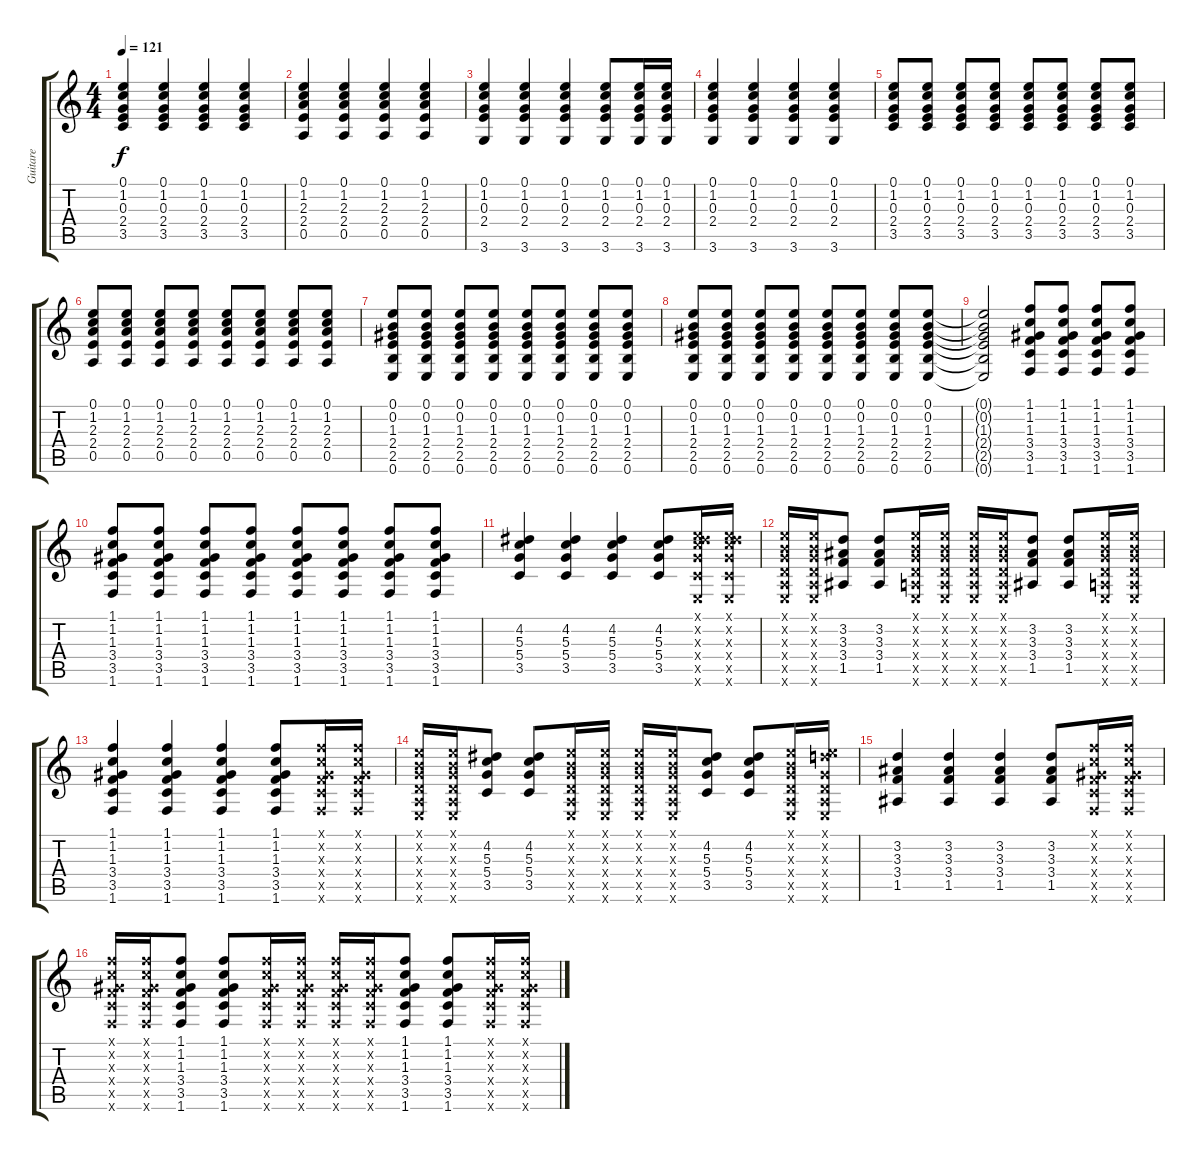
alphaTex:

\track ("Guitare" "Guitare") {instrument overdrivenguitar}
\staff {score tabs}
\tuning (E4 B3 G3 D3 A2 E2) {hide}
\ts (4 4)
\tempo 121
\clef g2
\ks c
(0.1 1.2 0.3 2.4 3.5).4{dy f} (0.1 1.2 0.3 2.4 3.5).4 (0.1 1.2 0.3 2.4 3.5).4 (0.1 1.2 0.3 2.4 3.5).4 |
(0.1 1.2 2.3 2.4 0.5).4 (0.1 1.2 2.3 2.4 0.5).4 (0.1 1.2 2.3 2.4 0.5).4 (0.1 1.2 2.3 2.4 0.5).4 |
(0.1 1.2 0.3 2.4 3.6).4 (0.1 1.2 0.3 2.4 3.6).4 (0.1 1.2 0.3 2.4 3.6).4 (0.1 1.2 0.3 2.4 3.6).8 (0.1 1.2 0.3 2.4 3.6).16 (0.1 1.2 0.3 2.4 3.6).16 |
(0.1 1.2 0.3 2.4 3.6).4 (0.1 1.2 0.3 2.4 3.6).4 (0.1 1.2 0.3 2.4 3.6).4 (0.1 1.2 0.3 2.4 3.6).4 |
(0.1 1.2 0.3 2.4 3.5).8 (0.1 1.2 0.3 2.4 3.5).8 (0.1 1.2 0.3 2.4 3.5).8 (0.1 1.2 0.3 2.4 3.5).8 (0.1 1.2 0.3 2.4 3.5).8 (0.1 1.2 0.3 2.4 3.5).8 (0.1 1.2 0.3 2.4 3.5).8 (0.1 1.2 0.3 2.4 3.5).8 |
(0.1 1.2 2.3 2.4 0.5).8 (0.1 1.2 2.3 2.4 0.5).8 (0.1 1.2 2.3 2.4 0.5).8 (0.1 1.2 2.3 2.4 0.5).8 (0.1 1.2 2.3 2.4 0.5).8 (0.1 1.2 2.3 2.4 0.5).8 (0.1 1.2 2.3 2.4 0.5).8 (0.1 1.2 2.3 2.4 0.5).8 |
(0.1 0.2 1.3 2.4 2.5 0.6).8 (0.1 0.2 1.3 2.4 2.5 0.6).8 (0.1 0.2 1.3 2.4 2.5 0.6).8 (0.1 0.2 1.3 2.4 2.5 0.6).8 (0.1 0.2 1.3 2.4 2.5 0.6).8 (0.1 0.2 1.3 2.4 2.5 0.6).8 (0.1 0.2 1.3 2.4 2.5 0.6).8 (0.1 0.2 1.3 2.4 2.5 0.6).8 |
(0.1 0.2 1.3 2.4 2.5 0.6).8 (0.1 0.2 1.3 2.4 2.5 0.6).8 (0.1 0.2 1.3 2.4 2.5 0.6).8 (0.1 0.2 1.3 2.4 2.5 0.6).8 (0.1 0.2 1.3 2.4 2.5 0.6).8 (0.1 0.2 1.3 2.4 2.5 0.6).8 (0.1 0.2 1.3 2.4 2.5 0.6).8 (0.1 0.2 1.3 2.4 2.5 0.6).8 |
(0.1{t} 0.2{t} 1.3{t} 2.4{t} 2.5{t} 0.6{t}).2 (1.1 1.2 1.3 3.4 3.5 1.6).8 (1.1 1.2 1.3 3.4 3.5 1.6).8 (1.1 1.2 1.3 3.4 3.5 1.6).8 (1.1 1.2 1.3 3.4 3.5 1.6).8 |
(1.1 1.2 1.3 3.4 3.5 1.6).8 (1.1 1.2 1.3 3.4 3.5 1.6).8 (1.1 1.2 1.3 3.4 3.5 1.6).8 (1.1 1.2 1.3 3.4 3.5 1.6).8 (1.1 1.2 1.3 3.4 3.5 1.6).8 (1.1 1.2 1.3 3.4 3.5 1.6).8 (1.1 1.2 1.3 3.4 3.5 1.6).8 (1.1 1.2 1.3 3.4 3.5 1.6).8 |
(4.2 5.3 5.4 3.5).4 (4.2 5.3 5.4 3.5).4 (4.2 5.3 5.4 3.5).4 (4.2 5.3 5.4 3.5).8 (0.1{x} 4.2{x} 5.3{x} 5.4{x} 3.5{x} 0.6{x}).16 (0.1{x} 4.2{x} 5.3{x} 5.4{x} 3.5{x} 0.6{x}).16 |
(0.1{x} 0.2{x} 0.3{x} 0.4{x} 0.5{x} 0.6{x}).16 (0.1{x} 0.2{x} 0.3{x} 0.4{x} 0.5{x} 0.6{x}).16 (3.2 3.3 3.4 1.5).8 (3.2 3.3 3.4 1.5).8 (0.1{x} 0.2{x} 0.3{x} 0.4{x} 0.5{x} 0.6{x}).16 (0.1{x} 0.2{x} 0.3{x} 0.4{x} 0.5{x} 0.6{x}).16 (0.1{x} 0.2{x} 0.3{x} 0.4{x} 0.5{x} 0.6{x}).16 (0.1{x} 0.2{x} 0.3{x} 0.4{x} 0.5{x} 0.6{x}).16 (3.2 3.3 3.4 1.5).8 (3.2 3.3 3.4 1.5).8 (0.1{x} 0.2{x} 0.3{x} 0.4{x} 0.5{x} 0.6{x}).16 (0.1{x} 0.2{x} 0.3{x} 0.4{x} 0.5{x} 0.6{x}).16 |
(1.1 1.2 1.3 3.4 3.5 1.6).4 (1.1 1.2 1.3 3.4 3.5 1.6).4 (1.1 1.2 1.3 3.4 3.5 1.6).4 (1.1 1.2 1.3 3.4 3.5 1.6).8 (1.1{x} 1.2{x} 1.3{x} 3.4{x} 3.5{x} 1.6{x}).16 (1.1{x} 1.2{x} 1.3{x} 3.4{x} 3.5{x} 1.6{x}).16 |
(0.1{x} 0.2{x} 0.3{x} 0.4{x} 0.5{x} 0.6{x}).16 (0.1{x} 0.2{x} 0.3{x} 0.4{x} 0.5{x} 0.6{x}).16 (4.2 5.3 5.4 3.5).8 (4.2 5.3 5.4 3.5).8 (0.1{x} 0.2{x} 0.3{x} 0.4{x} 0.5{x} 0.6{x}).16 (0.1{x} 0.2{x} 0.3{x} 0.4{x} 0.5{x} 0.6{x}).16 (0.1{x} 0.2{x} 0.3{x} 0.4{x} 0.5{x} 0.6{x}).16 (0.1{x} 0.2{x} 0.3{x} 0.4{x} 0.5{x} 0.6{x}).16 (4.2 5.3 5.4 3.5).8 (4.2 5.3 5.4 3.5).8 (0.1{x} 0.2{x} 0.3{x} 0.4{x} 0.5{x} 0.6{x}).16 (0.1{x} 3.2{x} 0.3{x} 0.4{x} 0.5{x} 0.6{x}).16 |
(3.2 3.3 3.4 1.5).4 (3.2 3.3 3.4 1.5).4 (3.2 3.3 3.4 1.5).4 (3.2 3.3 3.4 1.5).8 (1.1{x} 1.2{x} 1.3{x} 3.4{x} 3.5{x} 1.6{x}).16 (1.1{x} 1.2{x} 1.3{x} 3.4{x} 3.5{x} 1.6{x}).16 |
(1.1{x} 1.2{x} 1.3{x} 3.4{x} 3.5{x} 1.6{x}).16 (1.1{x} 1.2{x} 1.3{x} 3.4{x} 3.5{x} 1.6{x}).16 (1.1 1.2 1.3 3.4 3.5 1.6).8 (1.1 1.2 1.3 3.4 3.5 1.6).8 (1.1{x} 1.2{x} 1.3{x} 3.4{x} 3.5{x} 1.6{x}).16 (1.1{x} 1.2{x} 1.3{x} 3.4{x} 3.5{x} 1.6{x}).16 (1.1{x} 1.2{x} 1.3{x} 3.4{x} 3.5{x} 1.6{x}).16 (1.1{x} 1.2{x} 1.3{x} 3.4{x} 3.5{x} 1.6{x}).16 (1.1 1.2 1.3 3.4 3.5 1.6).8 (1.1 1.2 1.3 3.4 3.5 1.6).8 (1.1{x} 1.2{x} 1.3{x} 3.4{x} 3.5{x} 1.6{x}).16 (1.1{x} 1.2{x} 1.3{x} 3.4{x} 3.5{x} 1.6{x}).16
